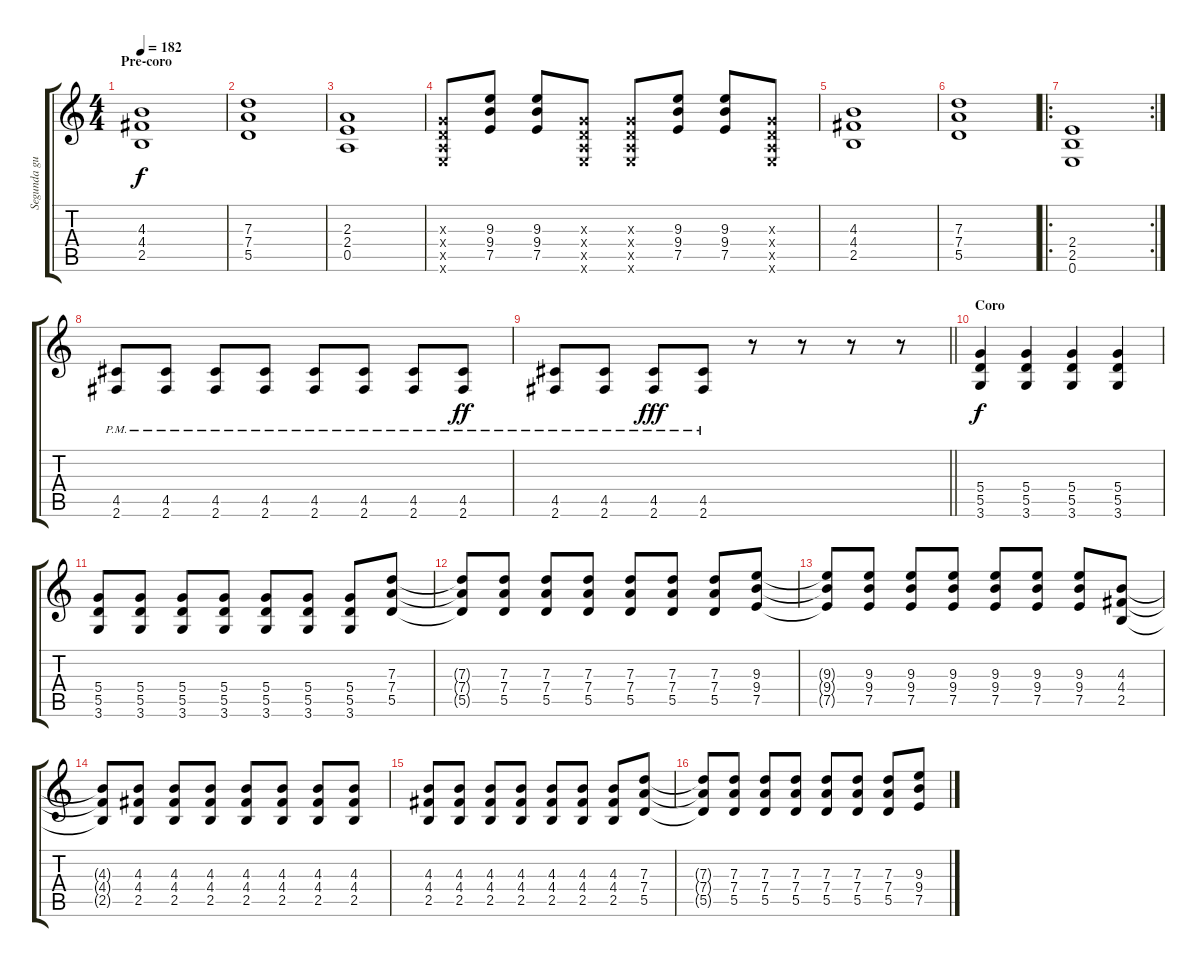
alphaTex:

\track ("Segunda guitarra" "Segunda gu") {instrument overdrivenguitar}
\staff {score tabs}
\tuning (E4 B3 G3 D3 A2 E2) {hide}
\ts (4 4)
\section ("" "Pre-coro")
\tempo 182
\clef g2
\ks c
(4.3 4.4 2.5).1{dy f volume 14} |
(7.3 7.4 5.5).1 |
(2.3 2.4 0.5).1 |
(0.3{x} 0.4{x} 0.5{x} 0.6{x}).8 (9.3 9.4 7.5).8 (9.3 9.4 7.5).8 (0.3{x} 0.4{x} 0.5{x} 0.6{x}).8 (0.3{x} 0.4{x} 0.5{x} 0.6{x}).8 (9.3 9.4 7.5).8 (9.3 9.4 7.5).8 (0.3{x} 0.4{x} 0.5{x} 0.6{x}).8 |
(4.3 4.4 2.5).1 |
(7.3 7.4 5.5).1 |
\ro
\rc 2
(2.4 2.5 0.6).1 |
(4.5{pm} 2.6{pm}).8 (4.5{pm} 2.6{pm}).8 (4.5{pm} 2.6{pm}).8 (4.5{pm} 2.6{pm}).8 (4.5{pm} 2.6{pm}).8 (4.5{pm} 2.6{pm}).8 (4.5{pm} 2.6{pm}).8 (4.5{pm} 2.6{pm}).8{dy ff} |
\barLineRight lightlight
(4.5{pm} 2.6{pm}).8 (4.5{pm} 2.6{pm}).8 (4.5{pm} 2.6{pm}).8{dy fff} (4.5{pm} 2.6{pm}).8 r.8 r.8 r.8 r.8 |
\section ("" "Coro")
(5.4 5.5 3.6).4{dy f} (5.4 5.5 3.6).4 (5.4 5.5 3.6).4 (5.4 5.5 3.6).4 |
(5.4 5.5 3.6).8 (5.4 5.5 3.6).8 (5.4 5.5 3.6).8 (5.4 5.5 3.6).8 (5.4 5.5 3.6).8 (5.4 5.5 3.6).8 (5.4 5.5 3.6).8 (7.3 7.4 5.5).8 |
(7.3{t} 7.4{t} 5.5{t}).8 (7.3 7.4 5.5).8 (7.3 7.4 5.5).8 (7.3 7.4 5.5).8 (7.3 7.4 5.5).8 (7.3 7.4 5.5).8 (7.3 7.4 5.5).8 (9.3 9.4 7.5).8 |
(9.3{t} 9.4{t} 7.5{t}).8 (9.3 9.4 7.5).8 (9.3 9.4 7.5).8 (9.3 9.4 7.5).8 (9.3 9.4 7.5).8 (9.3 9.4 7.5).8 (9.3 9.4 7.5).8 (4.3 4.4 2.5).8 |
(4.3{t} 4.4{t} 2.5{t}).8 (4.3 4.4 2.5).8 (4.3 4.4 2.5).8 (4.3 4.4 2.5).8 (4.3 4.4 2.5).8 (4.3 4.4 2.5).8 (4.3 4.4 2.5).8 (4.3 4.4 2.5).8 |
(4.3 4.4 2.5).8 (4.3 4.4 2.5).8 (4.3 4.4 2.5).8 (4.3 4.4 2.5).8 (4.3 4.4 2.5).8 (4.3 4.4 2.5).8 (4.3 4.4 2.5).8 (7.3 7.4 5.5).8 |
(7.3{t} 7.4{t} 5.5{t}).8 (7.3 7.4 5.5).8 (7.3 7.4 5.5).8 (7.3 7.4 5.5).8 (7.3 7.4 5.5).8 (7.3 7.4 5.5).8 (7.3 7.4 5.5).8 (9.3 9.4 7.5).8
